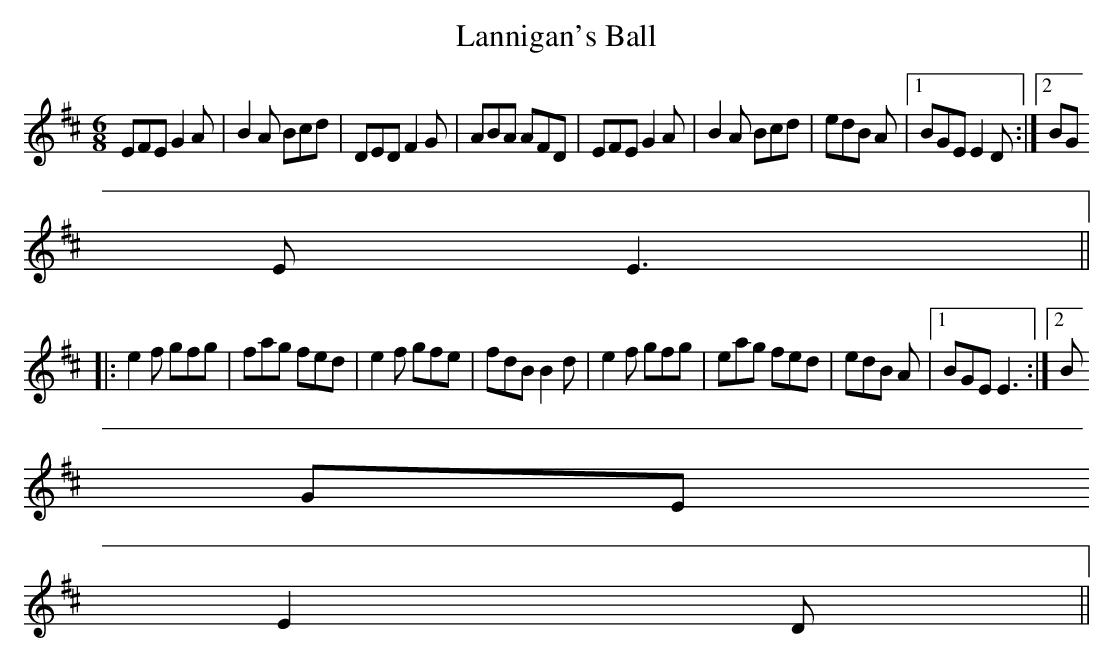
X:1
T:Lannigan's Ball
M:6/8
L:1/8
K:D
EFE G2A|B2A Bcd|DED F2G|ABA AFD|EFE G2A|B2A Bcd|edB ËA|1 BGE E2D:|2 BG
E
 E3||
|:e2f gfg|fag fed|e2f gfe|fdB B2d|e2f gfg|eag fed|edB ËA|1 BGE E3:|2 B
GE
 E2D||
